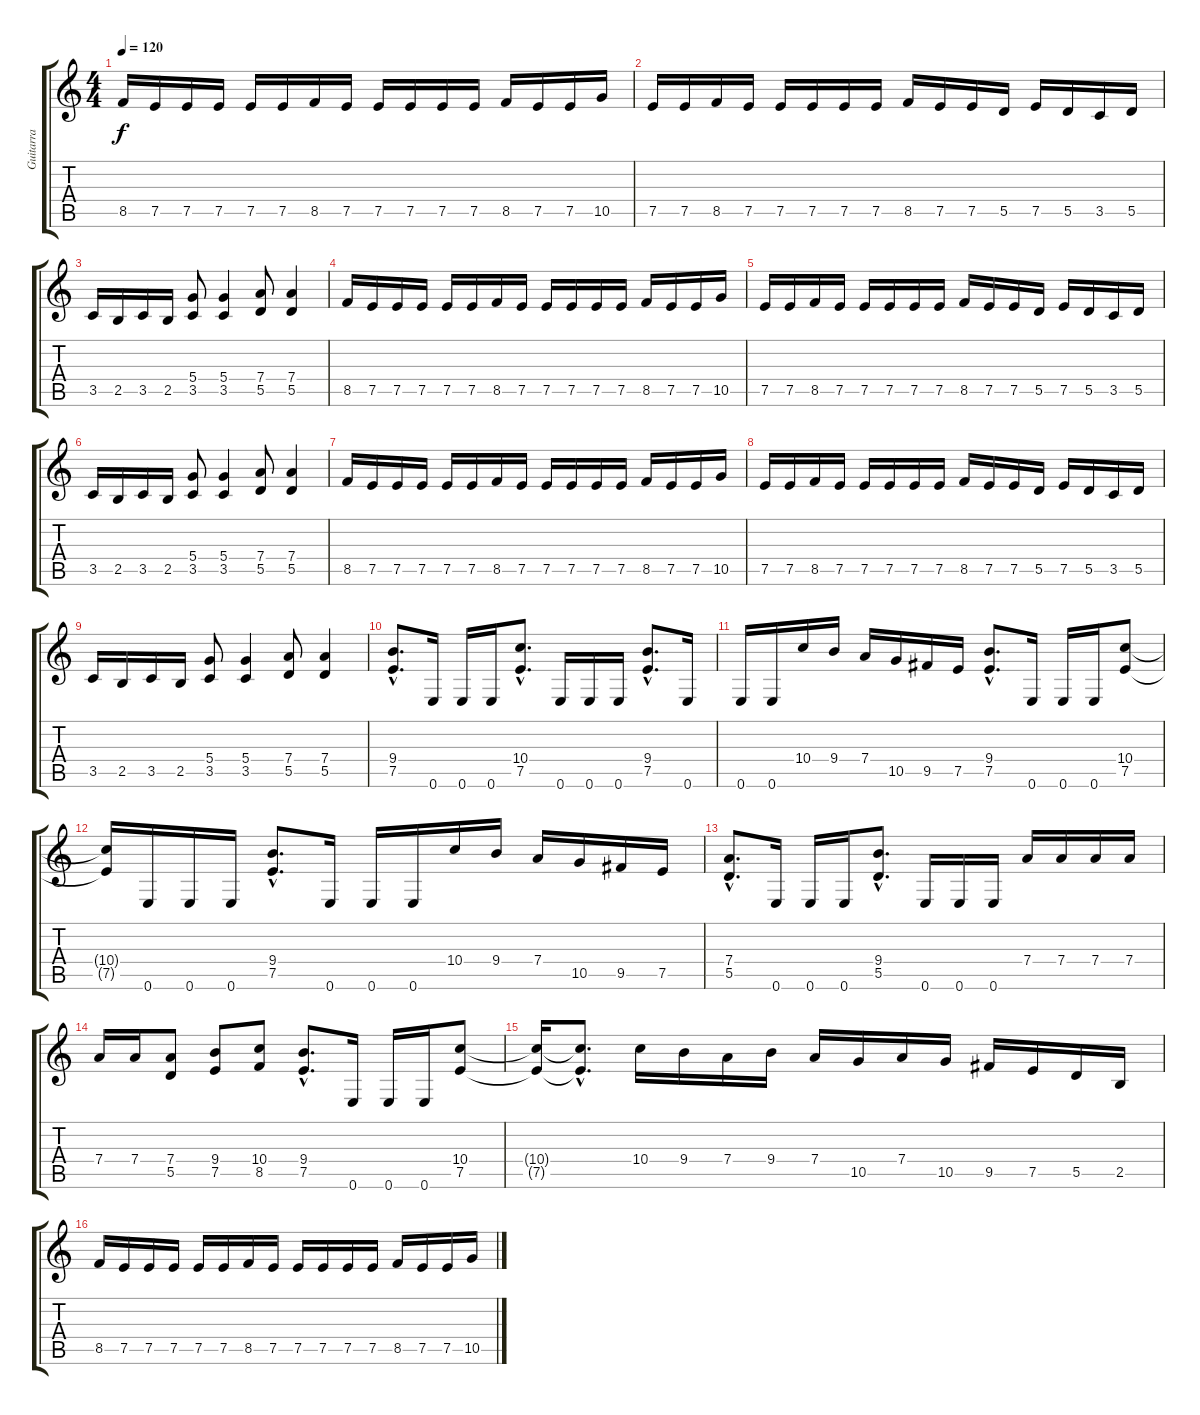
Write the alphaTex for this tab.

\track ("Guitarra" "Guitarra") {instrument overdrivenguitar}
\staff {score tabs}
\tuning (E4 B3 G3 D3 A2 E2) {hide}
\ts (4 4)
\tempo 120
\clef g2
\ks c
8.5.16{dy f} 7.5.16 7.5.16 7.5.16 7.5.16 7.5.16 8.5.16 7.5.16 7.5.16 7.5.16 7.5.16 7.5.16 8.5.16 7.5.16 7.5.16 10.5.16 |
7.5.16 7.5.16 8.5.16 7.5.16 7.5.16 7.5.16 7.5.16 7.5.16 8.5.16 7.5.16 7.5.16 5.5.16 7.5.16 5.5.16 3.5.16 5.5.16 |
3.5.16 2.5.16 3.5.16 2.5.16 (5.4 3.5).8 (5.4 3.5).4 (7.4 5.5).8 (7.4 5.5).4 |
8.5.16 7.5.16 7.5.16 7.5.16 7.5.16 7.5.16 8.5.16 7.5.16 7.5.16 7.5.16 7.5.16 7.5.16 8.5.16 7.5.16 7.5.16 10.5.16 |
7.5.16 7.5.16 8.5.16 7.5.16 7.5.16 7.5.16 7.5.16 7.5.16 8.5.16 7.5.16 7.5.16 5.5.16 7.5.16 5.5.16 3.5.16 5.5.16 |
3.5.16 2.5.16 3.5.16 2.5.16 (5.4 3.5).8 (5.4 3.5).4 (7.4 5.5).8 (7.4 5.5).4 |
8.5.16 7.5.16 7.5.16 7.5.16 7.5.16 7.5.16 8.5.16 7.5.16 7.5.16 7.5.16 7.5.16 7.5.16 8.5.16 7.5.16 7.5.16 10.5.16 |
7.5.16 7.5.16 8.5.16 7.5.16 7.5.16 7.5.16 7.5.16 7.5.16 8.5.16 7.5.16 7.5.16 5.5.16 7.5.16 5.5.16 3.5.16 5.5.16 |
3.5.16 2.5.16 3.5.16 2.5.16 (5.4 3.5).8 (5.4 3.5).4 (7.4 5.5).8 (7.4 5.5).4 |
(9.4{hac} 7.5{hac}).8{d} 0.6.16 0.6.16 0.6.16 (10.4{hac} 7.5{hac}).8{d} 0.6.16 0.6.16 0.6.16 (9.4{hac} 7.5{hac}).8{d} 0.6.16 |
0.6.16 0.6.16 10.4.16 9.4.16 7.4.16 10.5.16 9.5.16 7.5.16 (9.4{hac} 7.5{hac}).8{d} 0.6.16 0.6.16 0.6.16 (10.4 7.5).8 |
(10.4{t} 7.5{t}).16 0.6.16 0.6.16 0.6.16 (9.4{hac} 7.5{hac}).8{d} 0.6.16 0.6.16 0.6.16 10.4.16 9.4.16 7.4.16 10.5.16 9.5.16 7.5.16 |
(7.4{hac} 5.5{hac}).8{d} 0.6.16 0.6.16 0.6.16 (9.4{hac} 5.5{hac}).8{d} 0.6.16 0.6.16 0.6.16 7.4.16 7.4.16 7.4.16 7.4.16 |
7.4.16 7.4.16 (7.4 5.5).8 (9.4 7.5).8 (10.4 8.5).8 (9.4{hac} 7.5{hac}).8{d} 0.6.16 0.6.16 0.6.16 (10.4 7.5).8 |
(10.4{t} 7.5{t}).16 (10.4{hac t} 7.5{hac t}).8{d} 10.4.16 9.4.16 7.4.16 9.4.16 7.4.16 10.5.16 7.4.16 10.5.16 9.5.16 7.5.16 5.5.16 2.5.16 |
8.5.16 7.5.16 7.5.16 7.5.16 7.5.16 7.5.16 8.5.16 7.5.16 7.5.16 7.5.16 7.5.16 7.5.16 8.5.16 7.5.16 7.5.16 10.5.16
